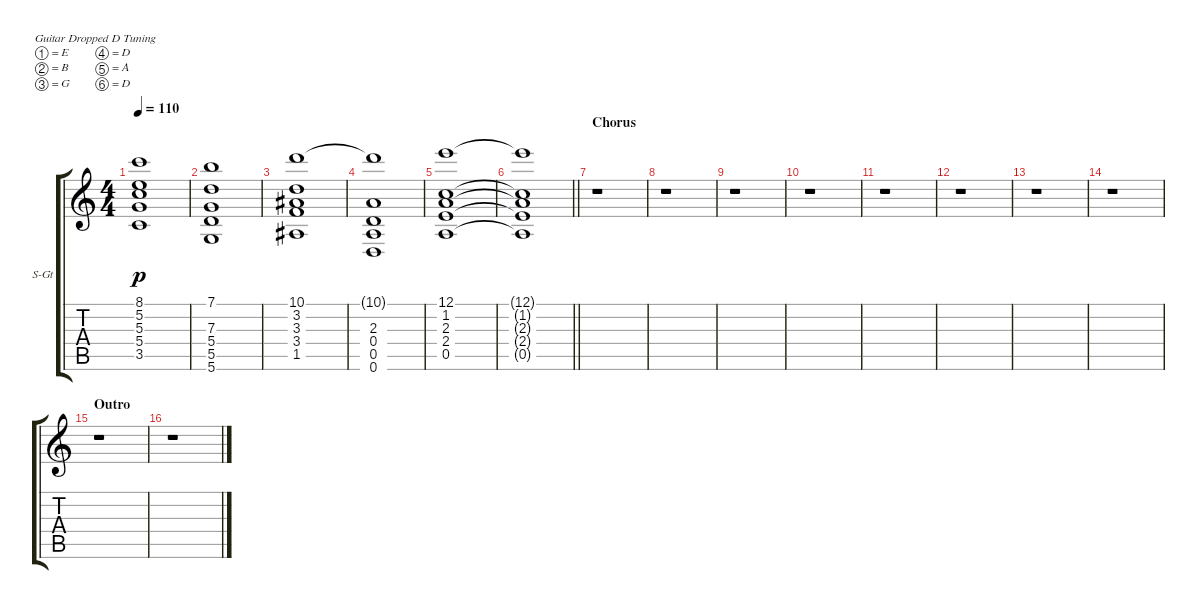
\bracketExtendMode groupsimilarinstruments
\firstSystemTrackNameOrientation horizontal
\otherSystemsTrackNameOrientation horizontal
\track ("Keyboard 2" "S-Gt") {instrument pad4choir}
\staff {score tabs}
\tuning (E4 B3 G3 D3 A2 D2)
\displaytranspose 12
\ts (4 4)
\tempo 110
\clef g2
\ks c
(8.1{t} 5.2{t} 5.3{t} 5.4{t} 3.5{t}).1{dy p} |
(7.1 7.3 5.4 5.5 5.6).1 |
(10.1 3.2 3.3 3.4 1.5).1 |
(10.1{t} 2.3 0.4 0.5 0.6).1 |
(12.1 1.2 2.3 2.4 0.5).1 |
\barLineRight lightlight
(12.1{t} 1.2{t} 2.3{t} 2.4{t} 0.5{t}).1 |
\section ("" "Chorus")
r.1 |
r.1 |
r.1 |
r.1 |
r.1 |
r.1 |
r.1 |
r.1 |
\section ("" "Outro")
r.1 |
r.1
